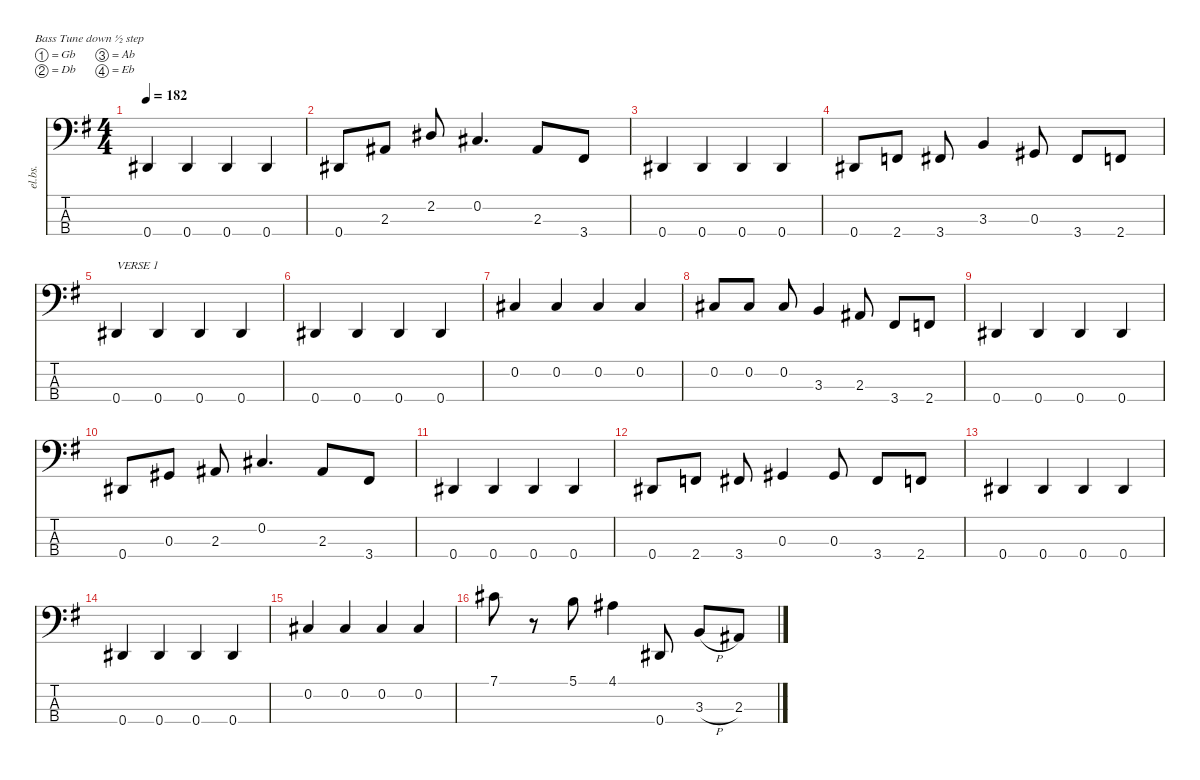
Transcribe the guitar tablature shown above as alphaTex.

\defaultSystemsLayout 4
\hideDynamics
\bracketExtendMode nobrackets
\otherSystemsTrackNameOrientation horizontal
\track ("Bass" "el.bs.") {defaultSystemsLayout 4 instrument electricbassfinger}
\staff {score tabs}
\tuning (Gb2 Db2 Ab1 Eb1)
\ts (4 4)
\tempo 182
\clef f4
\ks g
0.4{acc #}.4{dy mf beam Up} 0.4{acc #}.4{beam Up} 0.4{acc #}.4{beam Up} 0.4{acc #}.4{beam Up} |
0.4{acc #}.8{beam Up} 2.3{acc #}.8{beam Up} 2.2{acc #}.8{beam Up} 0.2{acc #}.4{d beam Up} 2.3{acc #}.8{beam Up} 3.4{acc #}.8{beam Up} |
0.4{acc #}.4{beam Up} 0.4{acc #}.4{beam Up} 0.4{acc #}.4{beam Up} 0.4{acc #}.4{beam Up} |
0.4{acc #}.8{beam Up} 2.4{acc forcenatural}.8{beam Up} 3.4{acc #}.8{beam Up} 3.3{acc forcenatural}.4{beam Up} 0.3{acc #}.8{beam Up} 3.4{acc #}.8{beam Up} 2.4{acc forcenatural}.8{beam Up} |
0.4{acc #}.4{txt "VERSE 1" dy f beam Up} 0.4{acc #}.4{beam Up} 0.4{acc #}.4{beam Up} 0.4{acc #}.4{beam Up} |
0.4{acc #}.4{beam Up} 0.4{acc #}.4{beam Up} 0.4{acc #}.4{beam Up} 0.4{acc #}.4{beam Up} |
0.2{acc #}.4{beam Up} 0.2{acc #}.4{beam Up} 0.2{acc #}.4{beam Up} 0.2{acc #}.4{beam Up} |
0.2{acc #}.8{beam Up} 0.2{acc #}.8{beam Up} 0.2{acc #}.8{beam Up} 3.3{acc forcenatural}.4{beam Up} 2.3{acc #}.8{beam Up} 3.4{acc #}.8{beam Up} 2.4{acc forcenatural}.8{beam Up} |
0.4{acc #}.4{beam Up} 0.4{acc #}.4{beam Up} 0.4{acc #}.4{beam Up} 0.4{acc #}.4{beam Up} |
0.4{acc #}.8{beam Up} 0.3{acc #}.8{beam Up} 2.3{acc #}.8{beam Up} 0.2{acc #}.4{d beam Up} 2.3{acc #}.8{beam Up} 3.4{acc #}.8{beam Up} |
0.4{acc #}.4{beam Up} 0.4{acc #}.4{beam Up} 0.4{acc #}.4{beam Up} 0.4{acc #}.4{beam Up} |
0.4{acc #}.8{beam Up} 2.4{acc forcenatural}.8{beam Up} 3.4{acc #}.8{beam Up} 0.3{acc #}.4{beam Up} 0.3{acc #}.8{beam Up} 3.4{acc #}.8{beam Up} 2.4{acc forcenatural}.8{beam Up} |
0.4{acc #}.4{beam Up} 0.4{acc #}.4{beam Up} 0.4{acc #}.4{beam Up} 0.4{acc #}.4{beam Up} |
0.4{acc #}.4{beam Up} 0.4{acc #}.4{beam Up} 0.4{acc #}.4{beam Up} 0.4{acc #}.4{beam Up} |
0.2{acc #}.4{beam Up} 0.2{acc #}.4{beam Up} 0.2{acc #}.4{beam Up} 0.2{acc #}.4{beam Up} |
7.1{acc #}.8{beam Down} r.8{beam Down} 5.1{acc forcenatural}.8{beam Down} 4.1{acc #}.4{beam Down} 0.4{acc #}.8{beam Up} 3.3{h acc forcenatural}.8{beam Up} 2.3{acc #}.8{beam Up}
